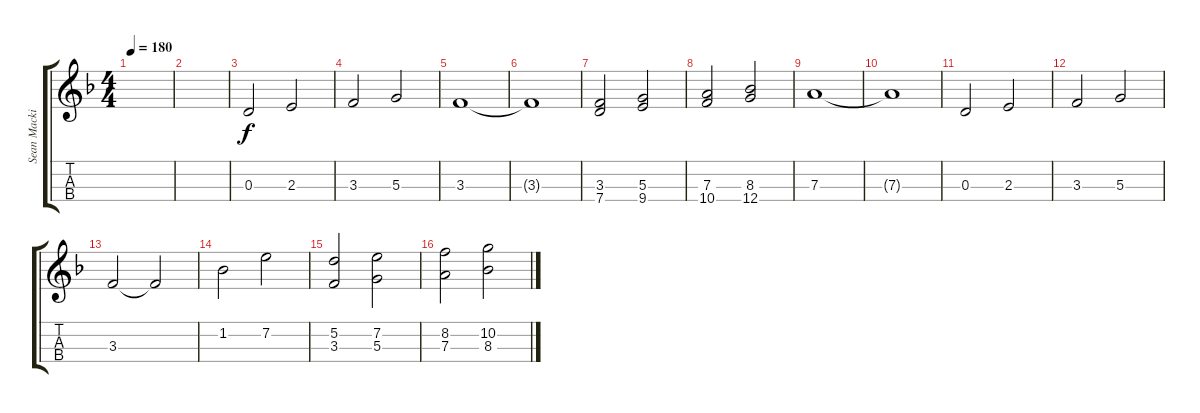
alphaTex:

\track ("Sean Mackin (Violin)" "Sean Macki") {instrument violin}
\staff {score tabs}
\tuning (E5 A4 D4 G3) {hide}
\ts (4 4)
\tempo 180
\clef g2
\ks f
|
|
0.3.2{volume 14} 2.3.2 |
3.3.2 5.3.2 |
3.3.1 |
3.3{t}.1 |
(3.3 7.4).2 (5.3 9.4).2 |
(7.3 10.4).2 (8.3 12.4).2 |
7.3.1 |
7.3{t}.1 |
0.3.2 2.3.2 |
3.3.2 5.3.2 |
3.3.2 3.3{t}.2 |
1.2.2 7.2.2 |
(5.2 3.3).2 (7.2 5.3).2 |
(8.2 7.3).2 (10.2 8.3).2
